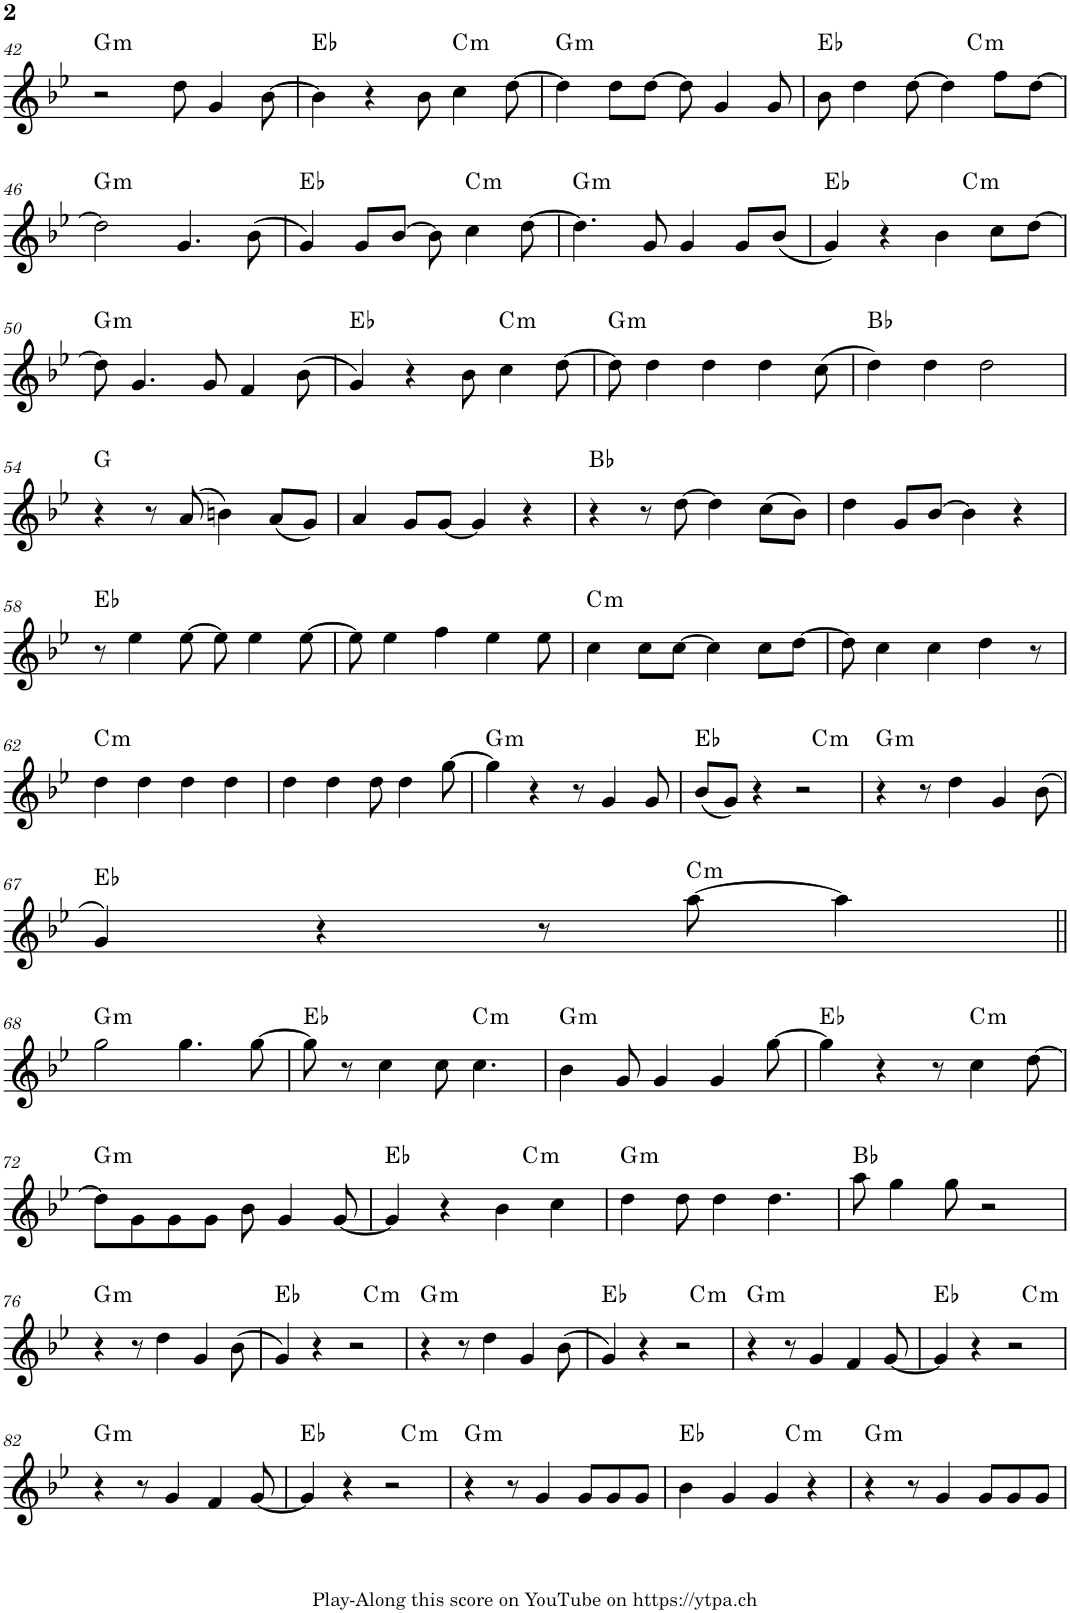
**kern	**harte
*part1	*part1
*staff1	*
*I"Piano	*
*I'Pno.	*
!!LO:PB:g=z
*clefG2	*
*k[b-e-]	*
*M4/4	*
=42	=42
!	!LO:H:kt=m
2r	G:min
8dd\	.
4g/	.
[8b-\	.
=43	=43
4b-\]	Eb:maj
4r	.
8b-\	.
!	!LO:H:kt=m
4cc\	C:min
[8dd\	.
=44	=44
!	!LO:H:kt=m
4dd\]	G:min
8dd\L	.
[8dd\J	.
8dd\]	.
4g/	.
8g/	.
=45	=45
*^	*
8b-\	2ryy	Eb:maj
4dd\	.	.
[8dd\	.	.
4dd\]	8ryy	.
!	!	!LO:H:kt=m
.	4.ryy	C:min
8ff\L	.	.
[8dd\J	.	.
!!LO:LB:g=z	!!
=46	=46	=46
!	!	!LO:H:kt=m
*v	*v	*
2dd\]	G:min
4.g/	.
(8b-\	.
=47	=47
4g/)	Eb:maj
8g/L	.
[8b-/J	.
8b-\]	.
!	!LO:H:kt=m
4cc\	C:min
[8dd\	.
=48	=48
!	!LO:H:kt=m
4.dd\]	G:min
8g/	.
4g/	.
8g/L	.
(8b-/J	.
=49	=49
*^	*
4g/)	2ryy	Eb:maj
4r	.	.
4b-\	8ryy	.
!	!	!LO:H:kt=m
.	4.ryy	C:min
8cc\L	.	.
[8dd\J	.	.
!!LO:LB:g=z	!!
=50	=50	=50
!	!	!LO:H:kt=m
*v	*v	*
8dd\]	G:min
4.g/	.
8g/	.
4f/	.
(8b-\	.
=51	=51
4g/)	Eb:maj
4r	.
8b-\	.
!	!LO:H:kt=m
4cc\	C:min
[8dd\	.
=52	=52
!	!LO:H:kt=m
8dd\]	G:min
4dd\	.
4dd\	.
4dd\	.
(8cc\	.
=53	=53
4dd\)	Bb:maj
4dd\	.
2dd\	.
!!LO:LB:g=z
=54	=54
4r	G:maj
8r	.
(8a/	.
4bn\)	.
(8a/L	.
8g/J)	.
=55	=55
4a/	.
8g/L	.
[8g/J	.
4g/]	.
4r	.
=56	=56
4r	Bb:maj
8r	.
[8dd\	.
4dd\]	.
(8cc\L	.
8b-\J)	.
=57	=57
4dd\	.
8g/L	.
[8b-/J	.
4b-\]	.
4r	.
!!LO:LB:g=z
=58	=58
8r	Eb:maj
4ee-\	.
[8ee-\	.
8ee-\]	.
4ee-\	.
[8ee-\	.
=59	=59
8ee-\]	.
4ee-\	.
4ff\	.
4ee-\	.
8ee-\	.
=60	=60
!	!LO:H:kt=m
4cc\	C:min
8cc\L	.
[8cc\J	.
4cc\]	.
8cc\L	.
[8dd\J	.
=61	=61
8dd\]	.
4cc\	.
4cc\	.
4dd\	.
8r	.
!!LO:LB:g=z
=62	=62
!	!LO:H:kt=m
4dd\	C:min
4dd\	.
4dd\	.
4dd\	.
=63	=63
4dd\	.
4dd\	.
8dd\	.
4dd\	.
[8gg\	.
=64	=64
!	!LO:H:kt=m
4gg\]	G:min
4r	.
8r	.
4g/	.
8g/	.
=65	=65
*^	*
(8b-/L	2ryy	Eb:maj
8g/J)	.	.
4r	.	.
2r	8ryy	.
!	!	!LO:H:kt=m
.	4.ryy	C:min
=66	=66	=66
!	!	!LO:H:kt=m
*v	*v	*
4r	G:min
8r	.
4dd\	.
4g/	.
(8b-\	.
!!LO:LB:g=z
=67	=67
4g/)	Eb:maj
4r	.
8r	.
!	!LO:H:kt=m
[8aa\	C:min
4aa\]	.
!!LO:LB:g=z
=68||	=68||
!	!LO:H:kt=m
2gg\	G:min
4.gg\	.
[8gg\	.
=69	=69
8gg\]	Eb:maj
8r	.
4cc\	.
8cc\	.
!	!LO:H:kt=m
4.cc\	C:min
=70	=70
!	!LO:H:kt=m
4b-\	G:min
8g/	.
4g/	.
4g/	.
[8gg\	.
=71	=71
4gg\]	Eb:maj
4r	.
8r	.
!	!LO:H:kt=m
4cc\	C:min
[8dd\	.
!!LO:LB:g=z
=72	=72
!	!LO:H:kt=m
8dd\L]	G:min
8g\	.
8g\	.
8g\J	.
8b-\	.
4g/	.
[8g/	.
=73	=73
*^	*
4g/]	2ryy	Eb:maj
4r	.	.
4b-\	8ryy	.
!	!	!LO:H:kt=m
.	4.ryy	C:min
4cc\	.	.
=74	=74	=74
!	!	!LO:H:kt=m
*v	*v	*
4dd\	G:min
8dd\	.
4dd\	.
4.dd\	.
=75	=75
8aa\	Bb:maj
4gg\	.
8gg\	.
2r	.
!!LO:LB:g=z
=76	=76
!	!LO:H:kt=m
4r	G:min
8r	.
4dd\	.
4g/	.
(8b-\	.
=77	=77
*^	*
4g/)	2ryy	Eb:maj
4r	.	.
2r	8ryy	.
!	!	!LO:H:kt=m
.	4.ryy	C:min
=78	=78	=78
!	!	!LO:H:kt=m
*v	*v	*
4r	G:min
8r	.
4dd\	.
4g/	.
(8b-\	.
=79	=79
*^	*
4g/)	2ryy	Eb:maj
4r	.	.
2r	8ryy	.
!	!	!LO:H:kt=m
.	4.ryy	C:min
=80	=80	=80
!	!	!LO:H:kt=m
*v	*v	*
4r	G:min
8r	.
4g/	.
4f/	.
[8g/	.
=81	=81
*^	*
4g/]	2ryy	Eb:maj
4r	.	.
2r	8ryy	.
!	!	!LO:H:kt=m
.	4.ryy	C:min
!!LO:LB:g=z	!!
=82	=82	=82
!	!	!LO:H:kt=m
*v	*v	*
4r	G:min
8r	.
4g/	.
4f/	.
[8g/	.
=83	=83
*^	*
4g/]	2ryy	Eb:maj
4r	.	.
2r	8ryy	.
!	!	!LO:H:kt=m
.	4.ryy	C:min
=84	=84	=84
!	!	!LO:H:kt=m
*v	*v	*
4r	G:min
8r	.
4g/	.
8g/L	.
8g/	.
8g/J	.
=85	=85
*^	*
4b-\	2ryy	Eb:maj
4g/	.	.
4g/	8ryy	.
!	!	!LO:H:kt=m
.	4.ryy	C:min
4r	.	.
=86	=86	=86
!	!	!LO:H:kt=m
*v	*v	*
4r	G:min
8r	.
4g/	.
8g/L	.
8g/	.
8g/J	.
=	=
*-	*-
